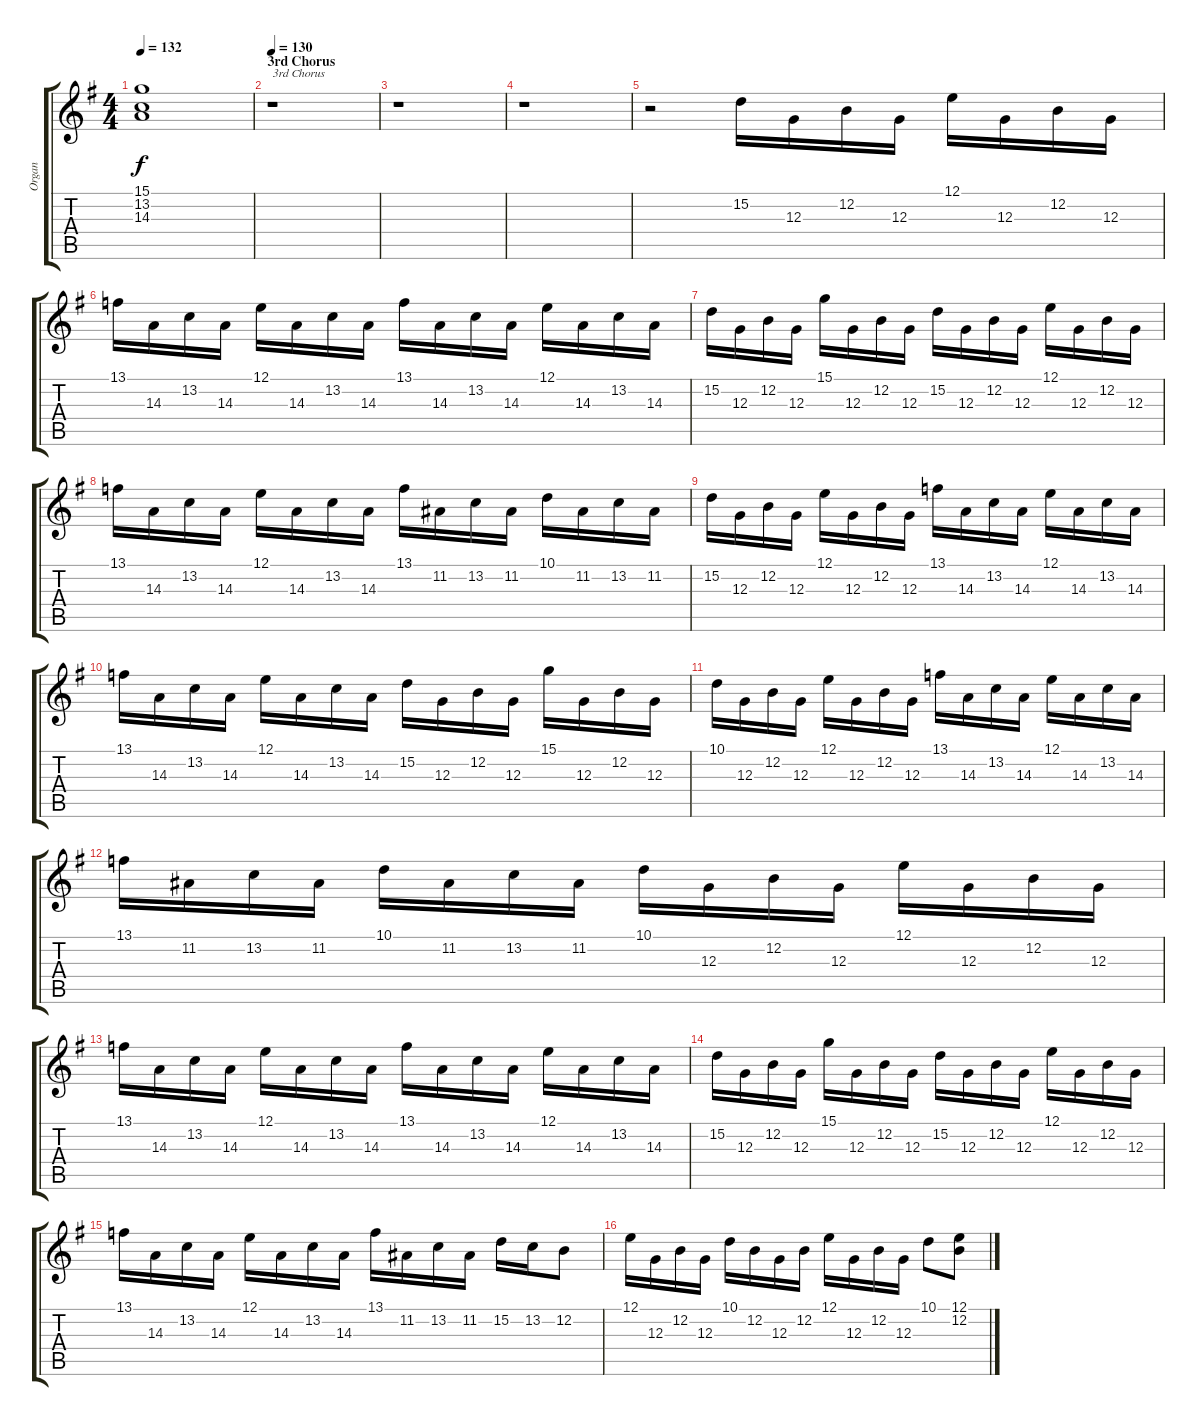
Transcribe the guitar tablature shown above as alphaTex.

\track ("Organ" "Organ") {instrument rockorgan}
\staff {score tabs}
\tuning (E4 B3 G3 D3 A2 E2) {hide}
\ts (4 4)
\tempo 132
\clef g2
\ks g
(15.1{t} 13.2{t} 14.3{t}).1{dy f} |
\section ("" "3rd Chorus")
\tempo 130
r.1{txt "3rd Chorus"} |
r.1 |
r.1 |
r.2 15.2.16 12.3.16 12.2.16 12.3.16 12.1.16 12.3.16 12.2.16 12.3.16 |
13.1.16 14.3.16 13.2.16 14.3.16 12.1.16 14.3.16 13.2.16 14.3.16 13.1.16 14.3.16 13.2.16 14.3.16 12.1.16 14.3.16 13.2.16 14.3.16 |
15.2.16 12.3.16 12.2.16 12.3.16 15.1.16 12.3.16 12.2.16 12.3.16 15.2.16 12.3.16 12.2.16 12.3.16 12.1.16 12.3.16 12.2.16 12.3.16 |
13.1.16 14.3.16 13.2.16 14.3.16 12.1.16 14.3.16 13.2.16 14.3.16 13.1.16 11.2.16 13.2.16 11.2.16 10.1.16 11.2.16 13.2.16 11.2.16 |
15.2.16 12.3.16 12.2.16 12.3.16 12.1.16 12.3.16 12.2.16 12.3.16 13.1.16 14.3.16 13.2.16 14.3.16 12.1.16 14.3.16 13.2.16 14.3.16 |
13.1.16 14.3.16 13.2.16 14.3.16 12.1.16 14.3.16 13.2.16 14.3.16 15.2.16 12.3.16 12.2.16 12.3.16 15.1.16 12.3.16 12.2.16 12.3.16 |
10.1.16 12.3.16 12.2.16 12.3.16 12.1.16 12.3.16 12.2.16 12.3.16 13.1.16 14.3.16 13.2.16 14.3.16 12.1.16 14.3.16 13.2.16 14.3.16 |
13.1.16 11.2.16 13.2.16 11.2.16 10.1.16 11.2.16 13.2.16 11.2.16 10.1.16 12.3.16 12.2.16 12.3.16 12.1.16 12.3.16 12.2.16 12.3.16 |
13.1.16 14.3.16 13.2.16 14.3.16 12.1.16 14.3.16 13.2.16 14.3.16 13.1.16 14.3.16 13.2.16 14.3.16 12.1.16 14.3.16 13.2.16 14.3.16 |
15.2.16 12.3.16 12.2.16 12.3.16 15.1.16 12.3.16 12.2.16 12.3.16 15.2.16 12.3.16 12.2.16 12.3.16 12.1.16 12.3.16 12.2.16 12.3.16 |
13.1.16 14.3.16 13.2.16 14.3.16 12.1.16 14.3.16 13.2.16 14.3.16 13.1.16 11.2.16 13.2.16 11.2.16 15.2.16 13.2.16 12.2.8 |
12.1.16 12.3.16 12.2.16 12.3.16 10.1.16 12.2.16 12.3.16 12.2.16 12.1.16 12.3.16 12.2.16 12.3.16 10.1.8 (12.1 12.2).8
